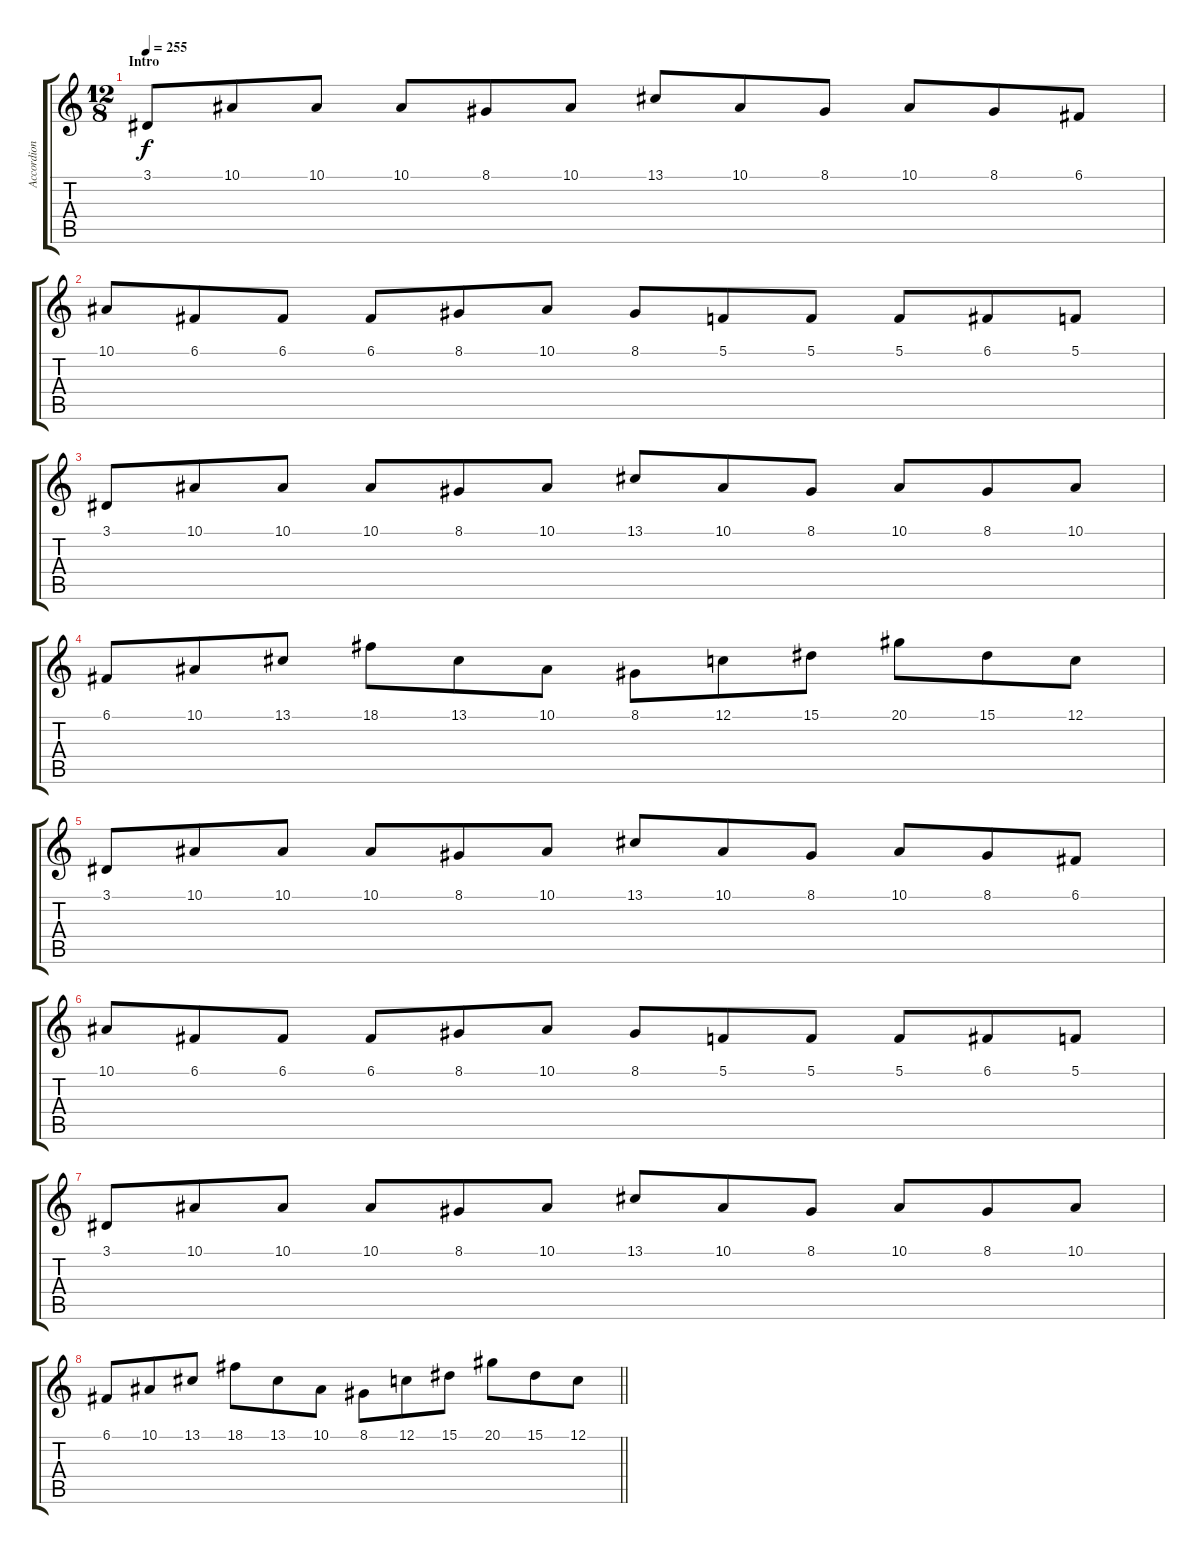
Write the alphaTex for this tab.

\track ("Accordion" "Accordion") {instrument accordion}
\staff {score tabs}
\tuning (C4 G3 Eb3 Bb2 F2 C2) {hide}
\ts (12 8)
\section ("" "Intro")
\tempo 255
\clef g2
\ks c
3.1.8{dy f} 10.1.8 10.1.8 10.1.8 8.1.8 10.1.8 13.1.8 10.1.8 8.1.8 10.1.8 8.1.8 6.1.8 |
10.1.8 6.1.8 6.1.8 6.1.8 8.1.8 10.1.8 8.1.8 5.1.8 5.1.8 5.1.8 6.1.8 5.1.8 |
3.1.8 10.1.8 10.1.8 10.1.8 8.1.8 10.1.8 13.1.8 10.1.8 8.1.8 10.1.8 8.1.8 10.1.8 |
6.1.8 10.1.8 13.1.8 18.1.8 13.1.8 10.1.8 8.1.8 12.1.8 15.1.8 20.1.8 15.1.8 12.1.8 |
3.1.8 10.1.8 10.1.8 10.1.8 8.1.8 10.1.8 13.1.8 10.1.8 8.1.8 10.1.8 8.1.8 6.1.8 |
10.1.8 6.1.8 6.1.8 6.1.8 8.1.8 10.1.8 8.1.8 5.1.8 5.1.8 5.1.8 6.1.8 5.1.8 |
3.1.8 10.1.8 10.1.8 10.1.8 8.1.8 10.1.8 13.1.8 10.1.8 8.1.8 10.1.8 8.1.8 10.1.8 |
\barLineRight lightlight
6.1.8 10.1.8 13.1.8 18.1.8 13.1.8 10.1.8 8.1.8 12.1.8 15.1.8 20.1.8 15.1.8 12.1.8
